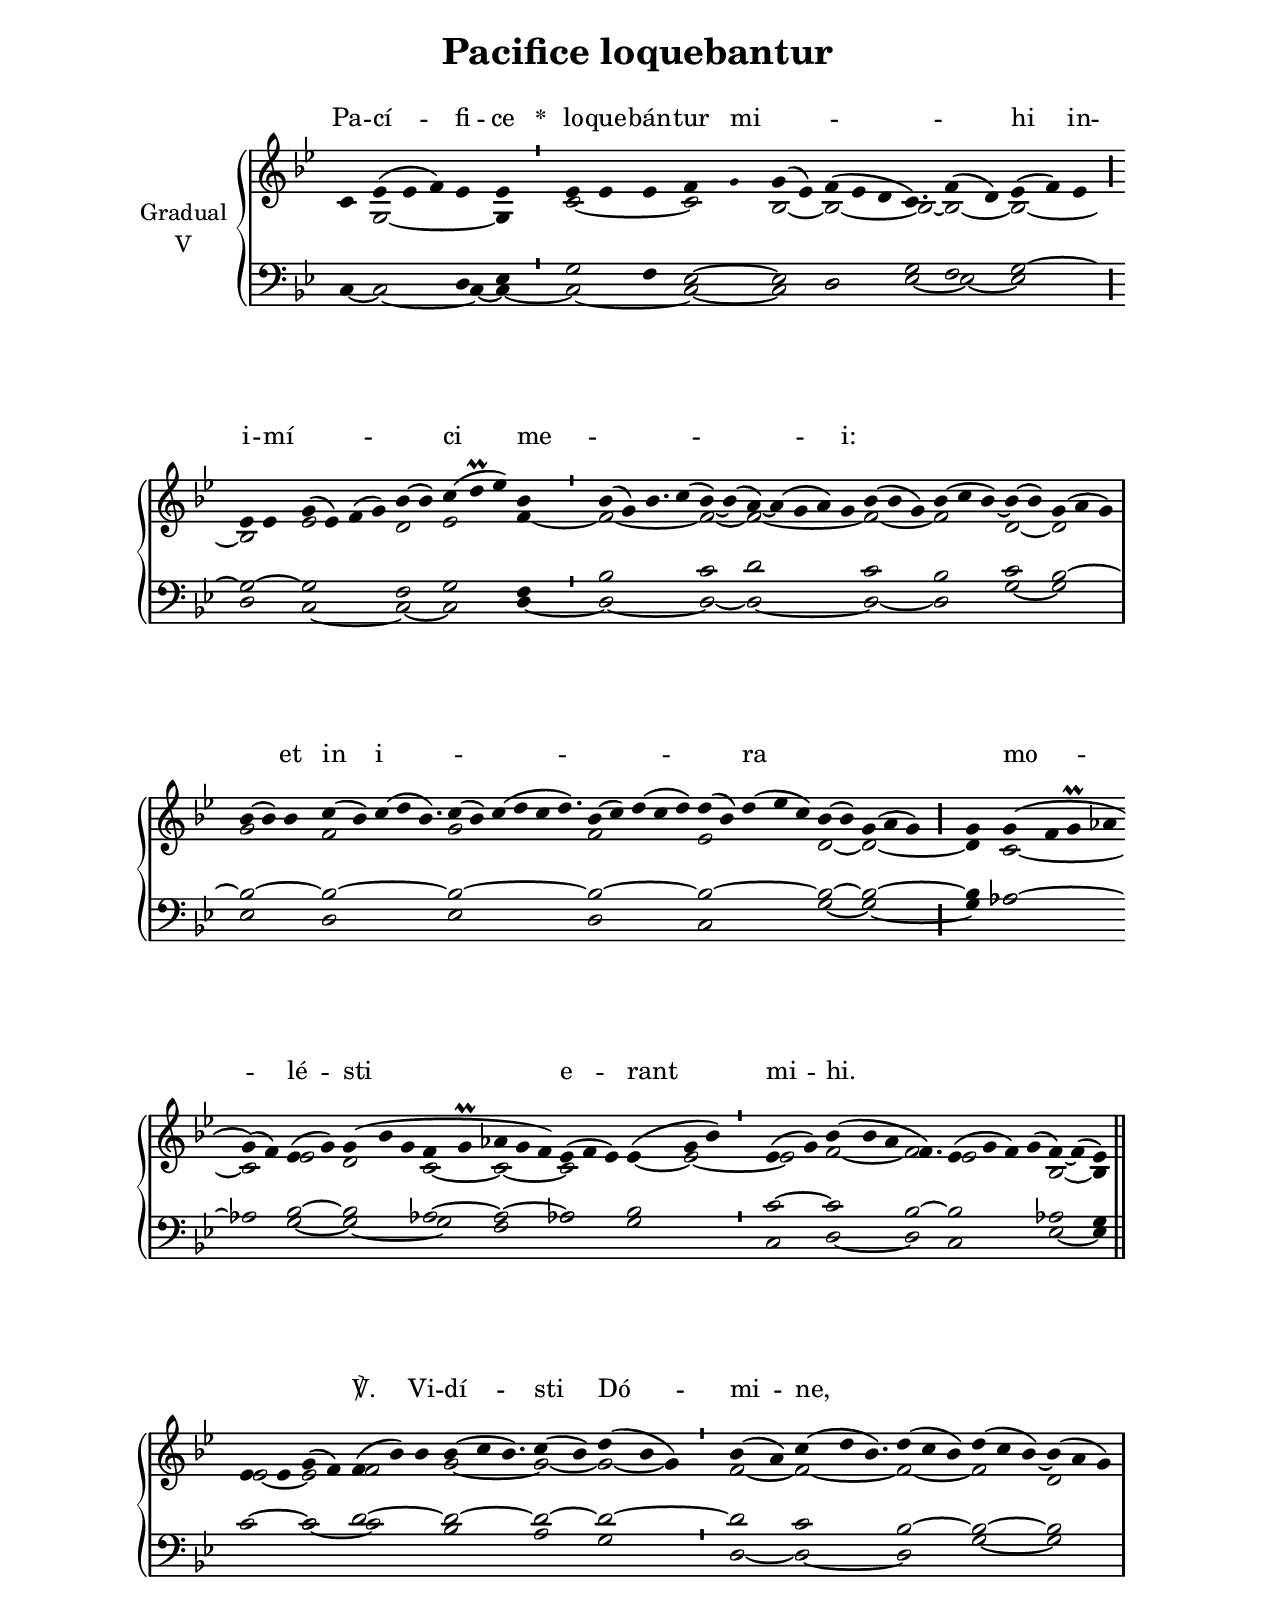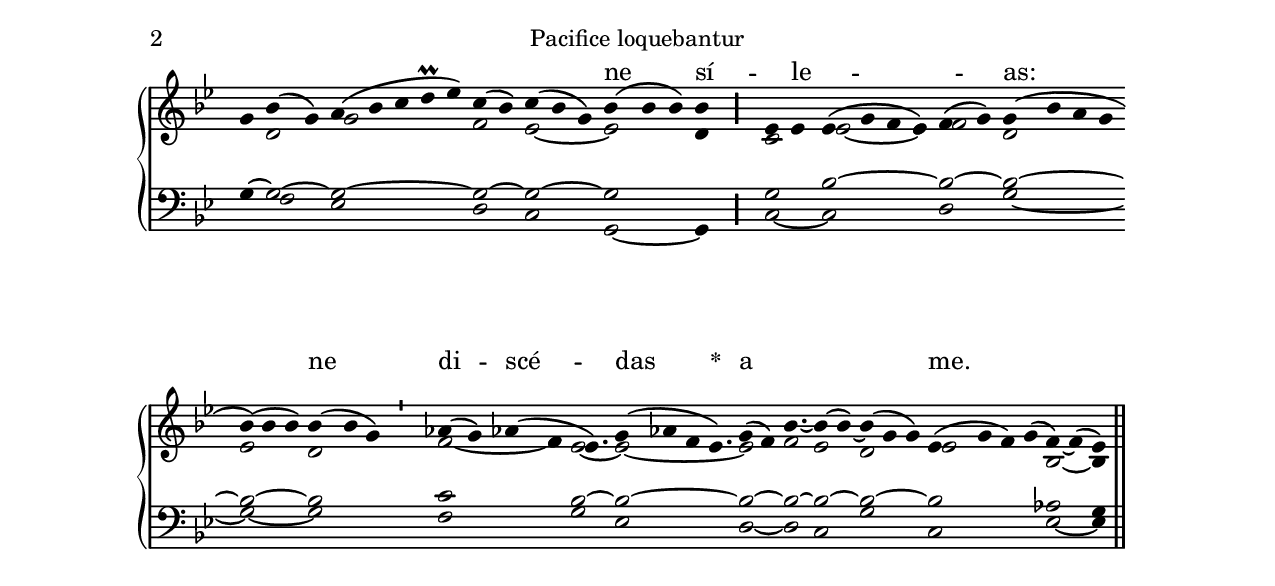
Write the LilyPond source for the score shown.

\version "2.18"
\include "gregorian.ly"
\include "noh2.ily"


%Page reference: page i.296
%(volume.page)

global = {
 \key ees \lydian
 \cadenzaOn 
}

\header {
  title = \markup \center-column {"Pacifice loquebantur" \vspace #1 }
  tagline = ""
  composer = ""
}

\paper {
 #(include-special-characters)
  oddHeaderMarkup = \markup \fill-line {
    \line {}
    \center-column {
      \on-the-fly #first-page     " "
      \on-the-fly #not-first-page "Pacifice loquebantur"
    }
    \line { \on-the-fly #print-page-number-check-first \fromproperty #'page:page-number-string }
  }
  evenHeaderMarkup = \markup \fill-line {
    \line { \on-the-fly #print-page-number-check-first \fromproperty #'page:page-number-string }
    \center-column { "Pacifice loquebantur" }
    \line {}
  }
}

chantText = \lyricmode {
Pa -- cí -- fi -- ce 
\set stanza = " * " lo -- que -- bán -- tur mi -- _ _ _ hi 
in -- i -- mí -- _ _ _ ci me -- _ _ _ i: _ _ _ _ 
et in i -- _ _ _ _ _ ra _ _ _ 
mo -- lé -- sti e -- rant mi -- hi. _ _ _ _ _ ℣. 
Vi -- dí -- sti Dó -- mi -- ne, _ _ _ _ _ _ _ 
ne sí -- _ le -- _ _ as: 
ne di -- scé -- das 
\set stanza = " * " a _ me. _ _ _ _ _ _ _ _ _ }

chantMusic = {
\tieDown   c'4 ees'4 ( ees'4 f'4) ees'4 ees'4 \divisioMinima
 ees'4 ees'4 ees'4 f'4 \once \tweak #'font-size #-4 g'  g'4 ( ees'4) f'4 ( ees'4 d'4 c'4.) f'4 ( d'4) ees'4 ( f'4) ees'4 \divisioMaior \forceBreak

 ees'4 ees'4 g'4 ( ees'4) f'4 ( g'4) bes'4 ( bes'4) c''4 ( d''\prall ees''4) bes'4 \divisioMinima
 bes'4 ( g'4) bes'4. c''4 ( bes'4) ~ bes'4 ( a'4) ~ a'4 ( g'4 a'4) g'4 bes'4 ( bes'4 g'4) bes'4 ( c''4 bes'4) ~ bes'4 ( bes'4) g'4 ( a'4 g'4) \divisioMaxima \forceBreak

 bes'4 ( bes'4) bes'4 c''4 ( bes'4) c''4 ( d''4 bes'4.) c''4 ( bes'4) c''4 ( d''4 c''4 d''4.) bes'4 ( c''4) d''4 ( c''4 d''4) d''4 ( bes'4) d''4 ( ees''4 c''4) bes'4 ( bes'4) g'4 ( a'4 g'4) \divisioMaior
 g'4  g'4 ( f'4 g'\prall aes'4 \forceBreak
) g'4 ( f'4) ees'4 ( g'4)  g'4 ( bes'4 g'4 f'4 g'\prall aes'4 g'4 f'4) ees'4 ( f'4 ees'4) ees'4 ( g'4 bes'4) \divisioMinima
 ees'4 ( g'4) bes'4 ( bes'4 a'4 f'4.) ees'4 ( g'4 f'4) g'4 ( f'4) ~ f'4 ( ees'4) \finalis \forceBreak

 ees'4 ees'4 g'4 ( f'4) f'4 ( bes'4) bes'4 bes'4 ( c''4 bes'4.) c''4 ( bes'4) d''4 ( bes'4 g'4) \divisioMinima
 bes'4 ( a'4) c''4 ( d''4 bes'4.) d''4 ( c''4 bes'4) d''4 ( c''4 bes'4) ~ bes'4 ( a'4 g'4) \divisioMaxima \forceBreak

 g'4 bes'4 ( g'4) a'4 ( bes'4 c''4 d''\prall ees''4) c''4 ( bes'4) c''4 ( bes'4 g'4) bes'4 ( bes'4 bes'4) bes'4 \divisioMaior
 ees'4 ees'4 ees'4 ( g'4 f'4 ees'4) f'4 ( g'4)  g'4 ( bes'4 a'4 g'4 \forceBreak
) bes'4 ( bes'4 bes'4) bes'4 ( bes'4 g'4) \divisioMinima
  aes'4 ( g'4) aes'4 ( f'4 ees'4.) g'4 ( aes'4 f'4 ees'4.) g'4 ( f'4) bes'4. ~ bes'4 ( bes'4) ~ bes'4 ( g'4 g'4) ees'4 ( g'4 f'4) g'4 ( f'4) ~ f'4 ( ees'4) \finalis

}

altoMusic = {
r4 g2*4/2 ~ g4 \divisioMinima
c'2*3/2 ~ c'2 bes2 ~ bes2*3/2 ~ bes2*3/4 ~ bes2 ~ bes2*3/2 ~ \divisioMaior
bes2 ees'2*4/2 d'2 ees'2*3/2 f'4 ~ \divisioMinima
f'2*9/4 ~ f'2 ~ f'2*5/2 ~ f'2*3/2 ~ f'2*3/2 d'2 ~ d'2*3/2 \divisioMaxima
g'2*3/2 f'2*11/4 g'2*13/4 f'2*5/2 ees'2*5/2 d'2 ~ d'2*3/2 ~ \divisioMaior
d'4 c'2*4/2 ~ c'2 ees'2 d'2*3/2 c'2 ~ c'2*3/2 ~ c'2*3/2 ees'4 ~ ees'2 ~ \divisioMinima
ees'2 f'2*3/2 ~ f'2*3/4 ees'2*4/2 bes2 ~ bes4 \finalis
ees'2 ~ ees'2 f'2*3/2 g'2*7/4 ~ g'2 ~ g'2 ~ g'4 \divisioMinima
f'2 ~ f'2*7/4 ~ f'2*3/2 ~ f'2*3/2 d'2*3/2 \divisioMaxima
r4 d'2 g'2*5/2 f'2 ees'2*3/2 ~ ees'2*3/2 d'4 \divisioMaior
c'2 ees'2*3/2 ~ ees'4 f'2 d'2*4/2 ees'2*3/2 d'2*3/2 f'2*3/2 ~ f'4 ees'2*3/4 ~ ees'2*9/4 ~ ees'2 f'2*3/4 ees'2 d'2*3/2 ees'2*4/2 bes2 ~ bes4 \finalis
}

tenorMusic = {
r2*4/2 d4 ees4 \divisioMinima
g2 f4 ees2 ~ ees2 d2*3/2 g2*3/4 f2 g2*3/2 ~ \divisioMaior
g2 ~ g2*4/2 f2 g2*3/2 f4 \divisioMinima
bes2*9/4 c'2 d'2*5/2 c'2*3/2 bes2*3/2 c'2 bes2*3/2 ~ \divisioMaxima
bes2*3/2 ~ bes2*11/4 ~ bes2*13/4 ~ bes2*5/2 ~ bes2*5/2 ~ bes2 ~ bes2*3/2 ~ \divisioMaior
bes4 aes2*4/2 ~ aes2 bes2 ~ bes2*3/2 aes2 ~ aes2*3/2 ~ aes2*3/2 bes2*3/2 \divisioMinima
c'2 ~ c'2*3/2 bes2*3/4 ~ bes2*4/2 aes2 g4 \finalis
c'2 ~ c'2 d'2*3/2 ~ d'2*7/4 ~ d'2 ~ d'2*3/2 ~ \divisioMinima
d'2 c'2*7/4 bes2*3/2 ~ bes2*3/2 ~ bes2*3/2 \divisioMaxima
g4 ~ g2 ~ g2*5/2 ~ g2 ~ g2*3/2 ~ g2*3/2 r4 \divisioMaior
g2 bes2*4/2 ~ bes2 ~ bes2*4/2 ~ bes2*3/2 ~ bes2*3/2 c'2*4/2 bes2*3/4 ~ bes2*9/4 ~ bes2 ~ bes2*3/4 ~ bes2 ~ bes2*3/2 ~ bes2*4/2 aes2 g4 \finalis
}

bassMusic = {
c4 ~ c2*3/2 ~ c4 ~ c4 ~ \divisioMinima
c2*3/2 ~ c2 ~ c2 d2*3/2 ees2*3/4 ~ ees2 ~ ees2*3/2 \divisioMaior
d2 c2*4/2 ~ c2 ~ c2*3/2 d4 ~ \divisioMinima
d2*9/4 ~ d2 ~ d2*5/2 ~ d2*3/2 ~ d2*3/2 g2 ~ g2*3/2 \divisioMaxima
ees2*3/2 d2*11/4 ees2*13/4 d2*5/2 c2*5/2 g2 ~ g2*3/2 ~ \divisioMaior
g4 aes2*4/2 r2 g2 ~ g2*3/2 ~ g2 f2*3/2 aes2*3/2 g2*3/2 \divisioMinima
c2 d2*3/2 ~ d2*3/4 c2*4/2 ees2 ~ ees4 \finalis
r2 c'2 ~ c'2*3/2 bes2*7/4 a2 g2*3/2 \divisioMinima
d2 ~ d2*7/4 ~ d2*3/2 g2*3/2 ~ g2*3/2 \divisioMaxima
r4 f2 ees2*5/2 d2 c2*3/2 g,2*3/2 ~ g,4 \divisioMaior
c2 ~ c2*4/2 d2 g2*4/2 ~ g2*3/2 ~ g2*3/2 f2*4/2 g2*3/4 ees2*9/4 d2 ~ d2*3/4 c2 g2*3/2 c2*4/2 ees2 ~ ees4 \finalis
}

voiceLines = {
\voiceLineStyle


}

\score{
  <<
    \new GrandStaff <<
      \set GrandStaff.autoBeaming = ##f
      \set GrandStaff.instrumentName = \markup \center-column {
        "Gradual"
        "V"
      }
      \new Staff = up <<
        \new Voice = "chant" {
          \voiceOne \global \chantMusic
        }
        \new Voice {
          \voiceTwo \global \altoMusic
        }
      >>

      \new Staff = down <<
        \clef bass
        \new Voice {
          \voiceOne \global \tenorMusic
        }
        \new Voice {
          \voiceTwo \global \bassMusic
        }
	\new Voice {
        \voiceThree \global \voiceLines
        }
      >>
    >>
    \new Lyrics \lyricsto chant {
      \chantText
    }
  >>
  \layout{
  }
  \midi{
    \tempo 4 = 125
  }
}
